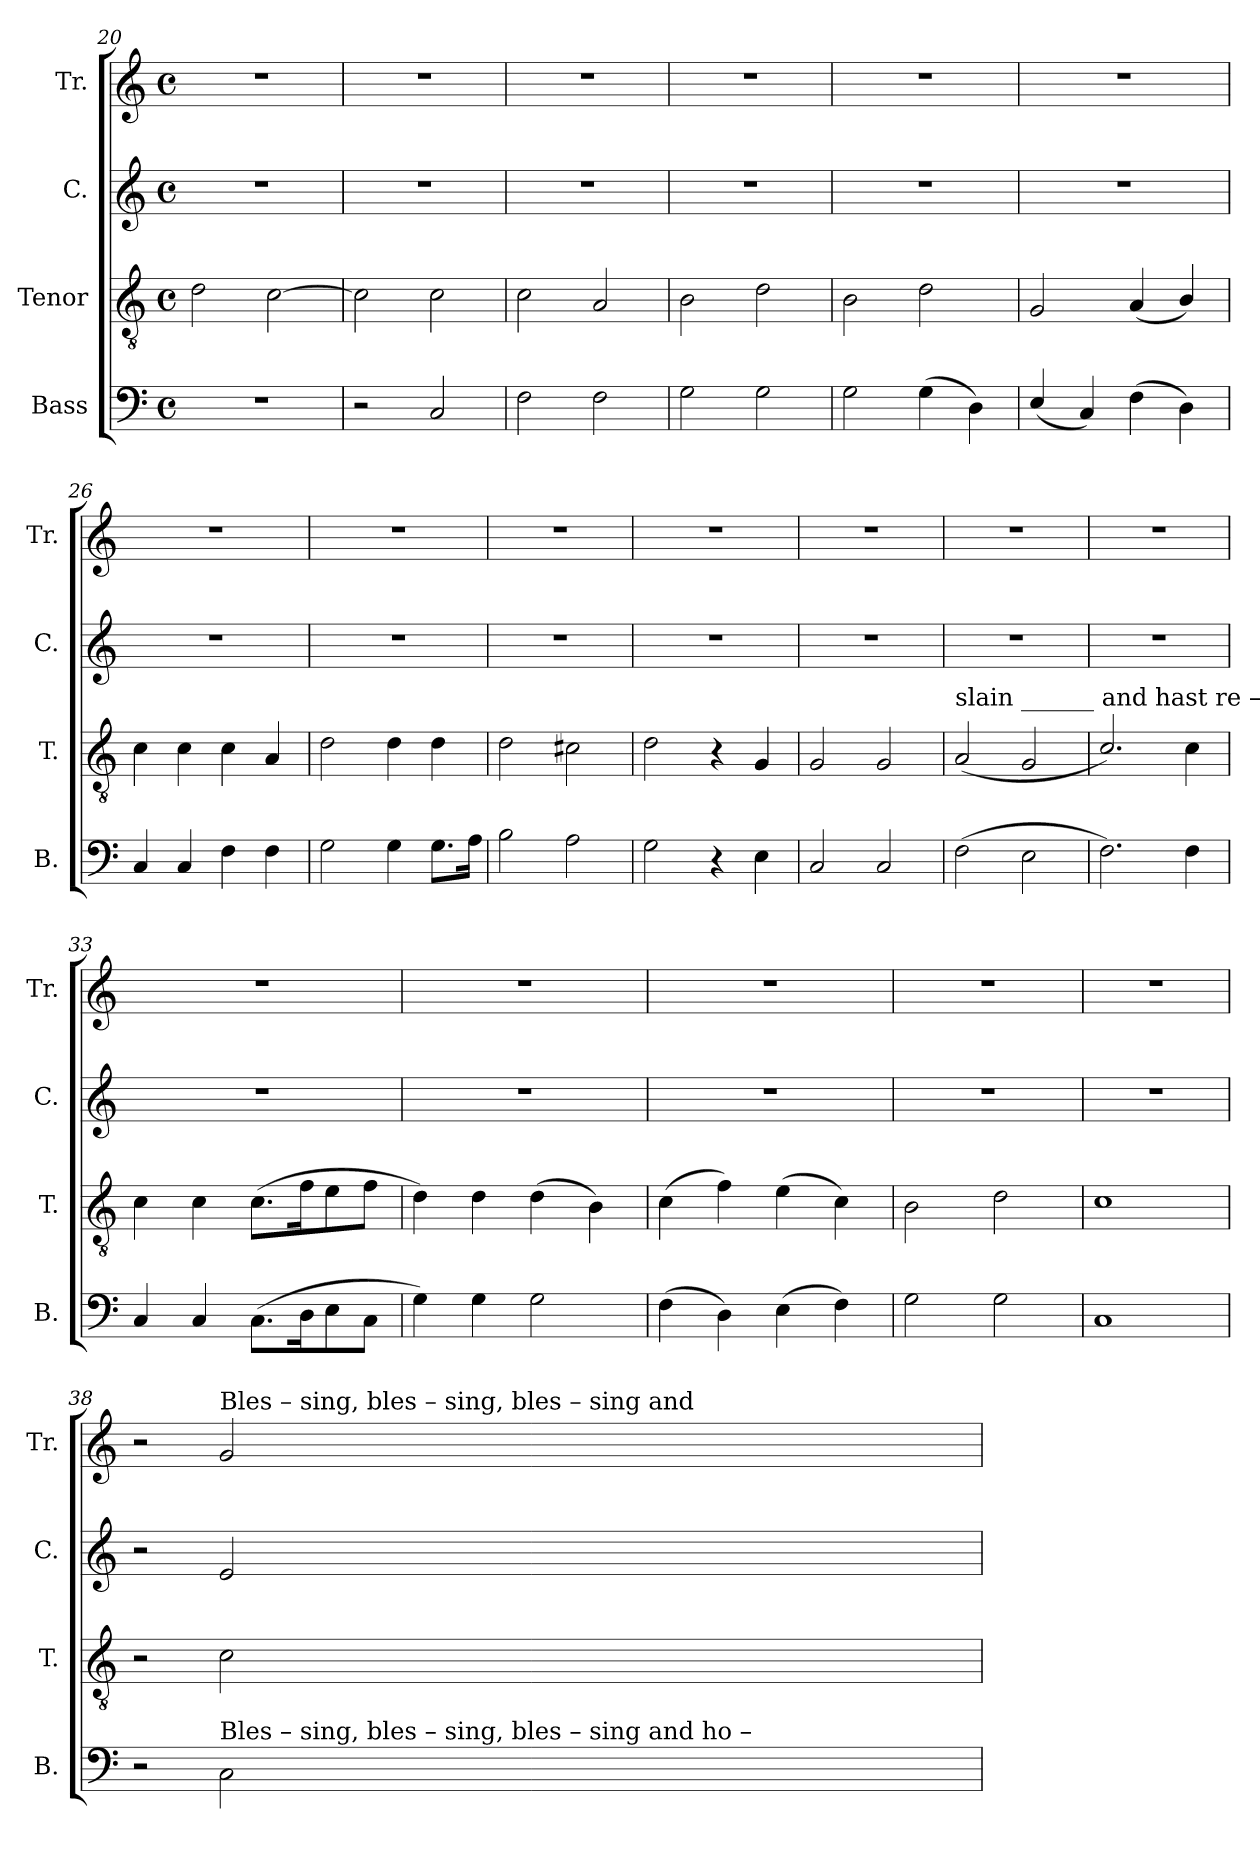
**kern	**kern	**kern	**kern
*part4	*part3	*part2	*part1
*staff4	*staff3	*staff2	*staff1
*I"Bass	*I"Tenor	*I"C.	*I"Tr.
*I'B.	*I'T.	*I'C.	*I'Tr.
*clefF4	*clefGv2	*clefG2	*clefG2
*k[]	*k[]	*k[]	*k[]
*M4/4	*M4/4	*M4/4	*M4/4
*met(c)	*met(c)	*met(c)	*met(c)
=20	=20	=20	=20
1r	2d!\	1r	1r
.	[2c!\	.	.
=21	=21	=21	=21
2r	2c!\]	1r	1r
2C!/	2c!\	.	.
=22	=22	=22	=22
2F!\	2c!\	1r	1r
2F!\	2A!/	.	.
=23	=23	=23	=23
2G!\	2B!\	1r	1r
2G!\	2d!\	.	.
=24	=24	=24	=24
2G!\	2B!\	1r	1r
(4G!\	2d!\	.	.
4D!\)	.	.	.
=25	=25	=25	=25
(4E!/	2G!/	1r	1r
4C!/)	.	.	.
(4F!\	(4A!/	.	.
4D!\)	4B!/)	.	.
=26	=26	=26	=26
4C!/	4c!\	1r	1r
4C!/	4c!\	.	.
4F!\	4c!\	.	.
4F!\	4A!/	.	.
=27	=27	=27	=27
2G!\	2d!\	1r	1r
4G!\	4d!\	.	.
8.G!\L	4d!\	.	.
16A!\Jk	.	.	.
=28	=28	=28	=28
2B!\	2d!\	1r	1r
2A!\	2c#X!\	.	.
=29	=29	=29	=29
2G!\	2d!\	1r	1r
4r	4r	.	.
4E!\	4G!/	.	.
=30	=30	=30	=30
2C!/	2G!/	1r	1r
2C!/	2G!/	.	.
!!LO:LB:g=z
=31	=31	=31	=31
!	!LO:TX:a:t=slain ______  and  hast  re – dee          –         med  us        to         God      by   thy  blood.         Bles   –   sing,       bles  –  sing,         blessing and ho         –         –     nor  and	!	!
(2F!\	(2A!/	1r	1r
2E!\	2G!/	.	.
=32	=32	=32	=32
2.F!\)	2.c!/)	1r	1r
4F!\	4c!\	.	.
=33	=33	=33	=33
4C!/	4c!\	1r	1r
4C!/	4c!\	.	.
(8.C!\L	(8.c!\L	.	.
16D!\K	16f!\K	.	.
8E!\	8e!\	.	.
8C!\J	8f!\J	.	.
=34	=34	=34	=34
4G!\)	4d!\)	1r	1r
4G!\	4d!\	.	.
2G!\	(4d!\	.	.
.	4B!\)	.	.
=35	=35	=35	=35
(4F!\	(4c!\	1r	1r
4D!\)	4f!\)	.	.
(4E!\	(4e!\	.	.
4F!\)	4c!\)	.	.
=36	=36	=36	=36
2G!\	2B!\	1r	1r
2G!\	2d!\	.	.
=37	=37	=37	=37
1C!	1c!	1r	1r
=38	=38	=38	=38
2r	2r	2r	2r
!	!	!	!LO:TX:a:t=Bles   –   sing,       bles  –  sing,                                                 bles – sing  and
!LO:TX:a:t=Bles   –   sing,       bles  –  sing,                          bles – sing  and  ho        –	!	!	!
2C!\	2c!\	2e!/	2g!/
=	=	=	=
*-	*-	*-	*-
